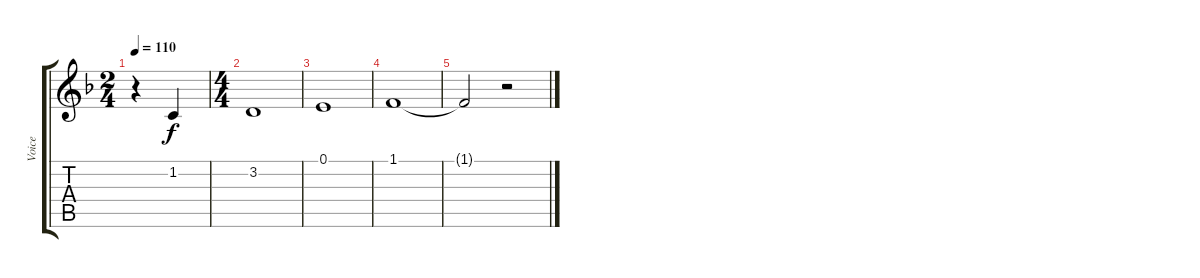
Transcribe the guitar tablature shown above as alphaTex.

\track ("Voice" "Voice") {instrument accordion}
\staff {score tabs}
\tuning (E4 B3 G3 D3 A2 E2) {hide}
\ts (2 4)
\tempo 110
\clef g2
\ks f
r.4{dy f} 1.2.4 |
\ts (4 4)
3.2.1 |
0.1.1 |
1.1.1 |
1.1{t}.2 r.2
